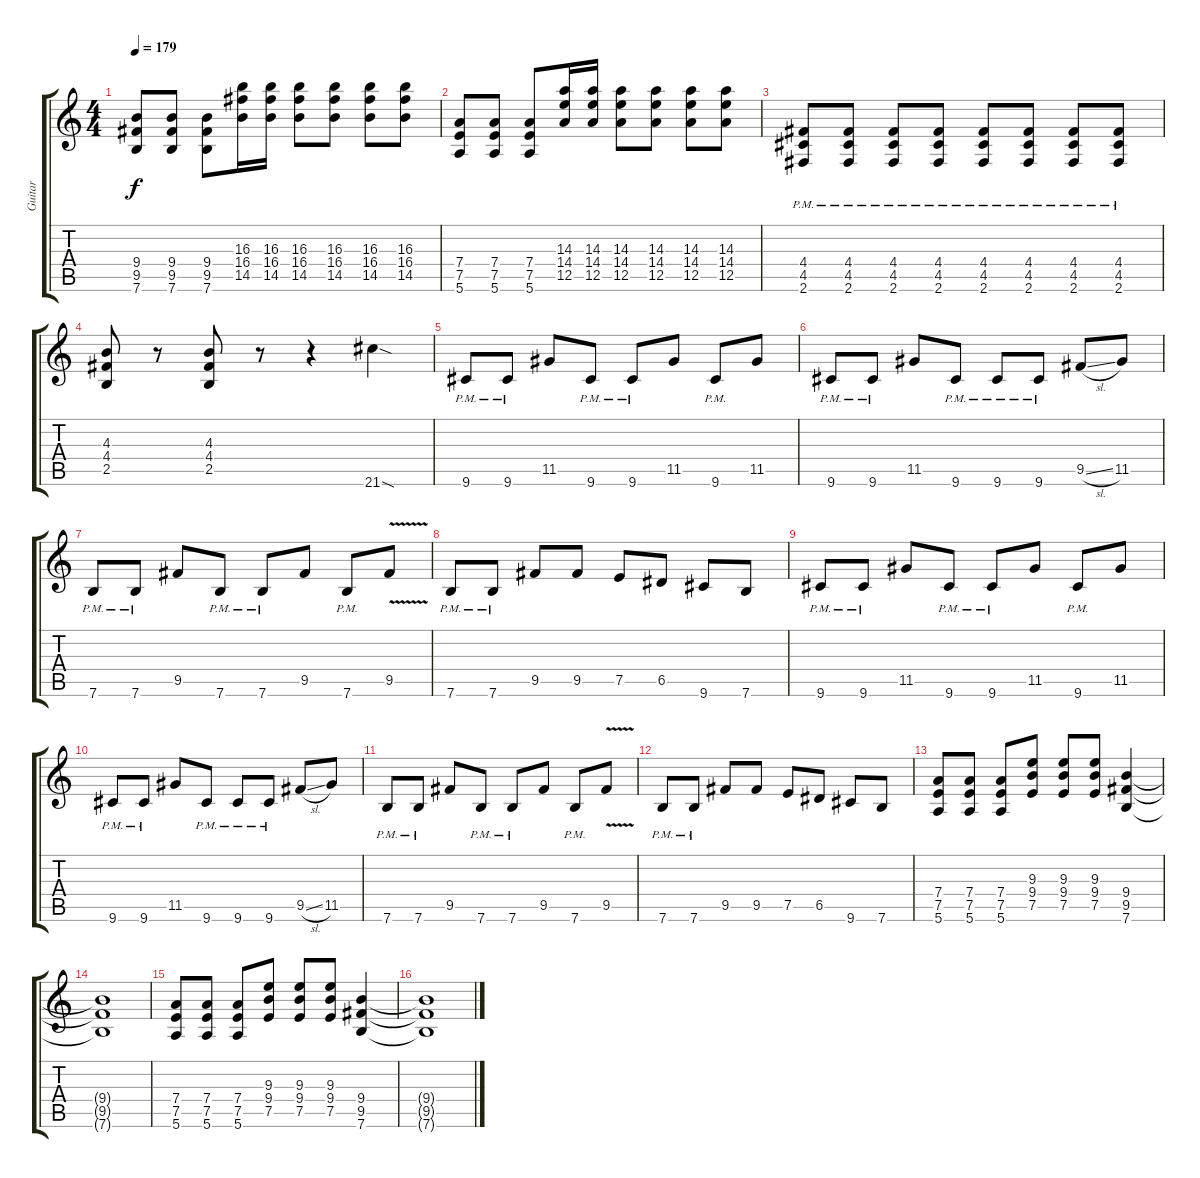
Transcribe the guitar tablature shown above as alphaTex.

\track ("Guitar" "Guitar") {instrument distortionguitar}
\staff {score tabs}
\tuning (E4 B3 G3 D3 A2 E2) {hide}
\ts (4 4)
\tempo 179
\clef g2
\ks c
(9.4 9.5 7.6).8{dy f} (9.4 9.5 7.6).8 (9.4 9.5 7.6).8 (16.3 16.4 14.5).16 (16.3 16.4 14.5).16 (16.3 16.4 14.5).8 (16.3 16.4 14.5).8 (16.3 16.4 14.5).8 (16.3 16.4 14.5).8 |
(7.4 7.5 5.6).8 (7.4 7.5 5.6).8 (7.4 7.5 5.6).8 (14.3 14.4 12.5).16 (14.3 14.4 12.5).16 (14.3 14.4 12.5).8 (14.3 14.4 12.5).8 (14.3 14.4 12.5).8 (14.3 14.4 12.5).8 |
(4.4{pm} 4.5{pm} 2.6{pm}).8 (4.4{pm} 4.5{pm} 2.6{pm}).8 (4.4{pm} 4.5{pm} 2.6{pm}).8 (4.4{pm} 4.5{pm} 2.6{pm}).8 (4.4{pm} 4.5{pm} 2.6{pm}).8 (4.4{pm} 4.5{pm} 2.6{pm}).8 (4.4{pm} 4.5{pm} 2.6{pm}).8 (4.4{pm} 4.5{pm} 2.6{pm}).8 |
(4.3 4.4 2.5).8 r.8 (4.3 4.4 2.5).8 r.8 r.4 21.6{sod}.4 |
9.6{pm}.8 9.6{pm}.8 11.5.8 9.6{pm}.8 9.6{pm}.8 11.5.8 9.6{pm}.8 11.5.8 |
9.6{pm}.8 9.6{pm}.8 11.5.8 9.6{pm}.8 9.6{pm}.8 9.6{pm}.8 9.5{sl}.8 11.5.8 |
7.6{pm}.8 7.6{pm}.8 9.5.8 7.6{pm}.8 7.6{pm}.8 9.5.8 7.6{pm}.8 9.5{v}.8 |
7.6{pm}.8 7.6{pm}.8 9.5.8 9.5.8 7.5.8 6.5.8 9.6.8 7.6.8 |
9.6{pm}.8 9.6{pm}.8 11.5.8 9.6{pm}.8 9.6{pm}.8 11.5.8 9.6{pm}.8 11.5.8 |
9.6{pm}.8 9.6{pm}.8 11.5.8 9.6{pm}.8 9.6{pm}.8 9.6{pm}.8 9.5{sl}.8 11.5.8 |
7.6{pm}.8 7.6{pm}.8 9.5.8 7.6{pm}.8 7.6{pm}.8 9.5.8 7.6{pm}.8 9.5{v}.8 |
7.6{pm}.8 7.6{pm}.8 9.5.8 9.5.8 7.5.8 6.5.8 9.6.8 7.6.8 |
(7.4 7.5 5.6).8 (7.4 7.5 5.6).8 (7.4 7.5 5.6).8 (9.3 9.4 7.5).8 (9.3 9.4 7.5).8 (9.3 9.4 7.5).8 (9.4 9.5 7.6).4 |
(9.4{t} 9.5{t} 7.6{t}).1 |
(7.4 7.5 5.6).8 (7.4 7.5 5.6).8 (7.4 7.5 5.6).8 (9.3 9.4 7.5).8 (9.3 9.4 7.5).8 (9.3 9.4 7.5).8 (9.4 9.5 7.6).4 |
(9.4{t} 9.5{t} 7.6{t}).1
